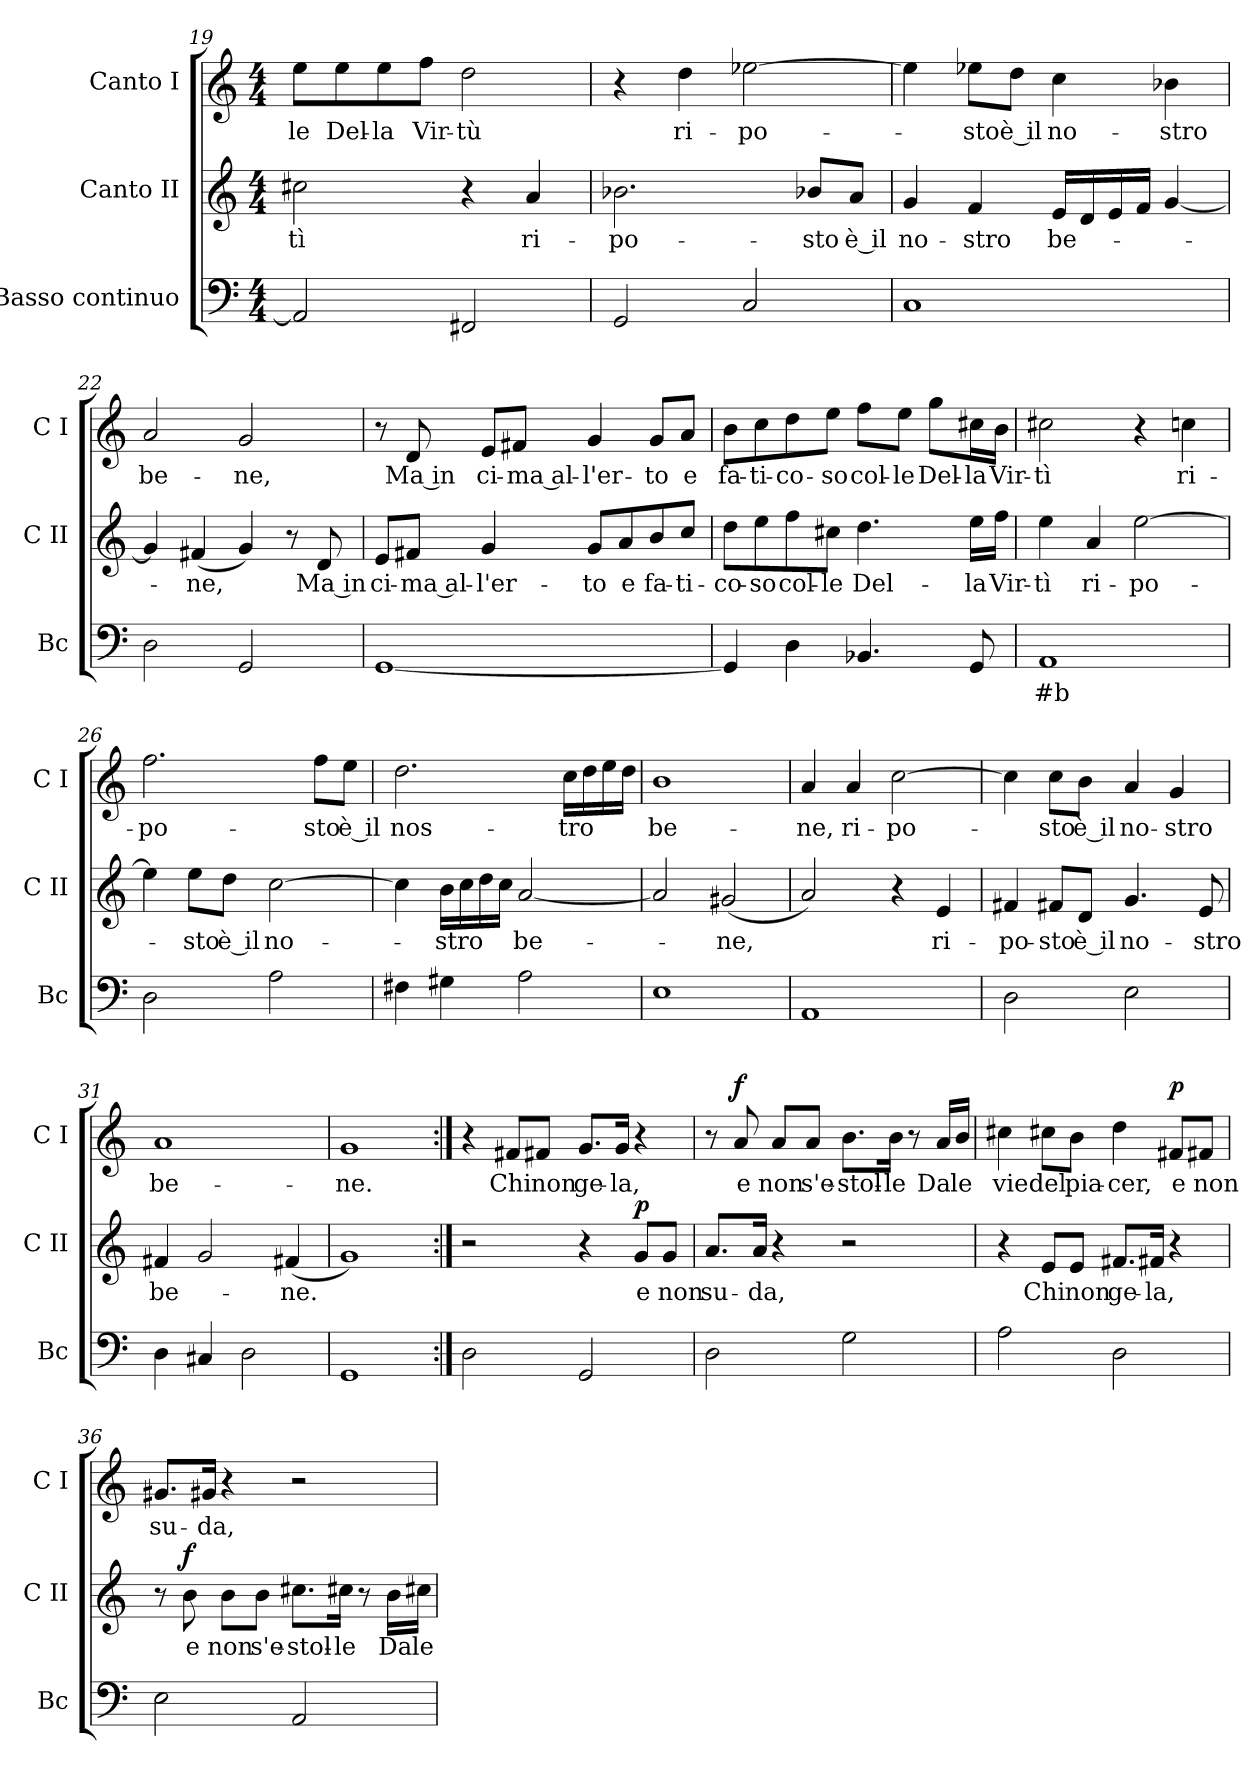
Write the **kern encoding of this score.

**kern	**text	**kern	**text	**dynam	**kern	**text	**dynam
*part3	*part3	*part2	*part2	*part2	*part1	*part1	*part1
*staff3	*staff3	*staff2	*staff2	*staff2	*staff1	*staff1	*staff1
*I"Basso continuo	*	*I"Canto II	*	*	*I"Canto I	*	*
*I'Bc	*	*I'C II	*	*	*I'C I	*	*
*clefF4	*	*clefG2	*	*	*clefG2	*	*
*k[]	*	*k[]	*	*	*k[]	*	*
*C:	*	*C:	*	*	*C:	*	*
*M4/4	*	*M4/4	*	*	*M4/4	*	*
=19	=19	=19	=19	=19	=19	=19	=19
2AA]	.	2cc#X	-tì	.	8eeL	-le	.
.	.	.	.	.	8ee	Del-	.
.	.	.	.	.	8ee	-la	.
.	.	.	.	.	8ffJ	Vir-	.
2FF#X	.	4r	.	.	2dd	-tù	.
.	.	4a	ri-	.	.	.	.
=20	=20	=20	=20	=20	=20	=20	=20
2GG	.	2.b-X	-po-	.	4r	.	.
.	.	.	.	.	4dd	ri-	.
2C	.	.	.	.	[2ee-X	-po-	.
.	.	8b-XL	-sto	.	.	.	.
.	.	8aJ	è il	.	.	.	.
=21	=21	=21	=21	=21	=21	=21	=21
1C	.	4g	no-	.	4ee-]	.	.
.	.	4f	-stro	.	8ee-XL	-sto	.
.	.	.	.	.	8ddJ	è il	.
.	.	16eLL	be-	.	4cc	no-	.
.	.	16d	.	.	.	.	.
.	.	16e	.	.	.	.	.
.	.	16fJJ	.	.	.	.	.
.	.	[4g	.	.	4b-X	-stro	.
=22	=22	=22	=22	=22	=22	=22	=22
2D	.	4g]	.	.	2a	be-	.
.	.	(4f#X	-ne,	.	.	.	.
2GG	.	4g)	.	.	2g	-ne,	.
.	.	8r	.	.	.	.	.
.	.	8d	Ma in	.	.	.	.
=23	=23	=23	=23	=23	=23	=23	=23
[1GG	.	8eL	ci-	.	8r	.	.
.	.	8f#XJ	-ma al-	.	8d	Ma in	.
.	.	4g	-l'er-	.	8eL	ci-	.
.	.	.	.	.	8f#XJ	-ma al-	.
.	.	8gL	-to	.	4g	-l'er-	.
.	.	8a	e	.	.	.	.
.	.	8b	fa-	.	8gL	-to	.
.	.	8ccJ	-ti-	.	8aJ	e	.
=24	=24	=24	=24	=24	=24	=24	=24
4GG]	.	8ddL	-co-	.	8bL	fa-	.
.	.	8ee	-so	.	8cc	-ti-	.
4D	.	8ff	col-	.	8dd	-co-	.
.	.	8cc#XJ	-le	.	8eeJ	-so	.
4.BB-X	.	4.dd	Del-	.	8ffL	col-	.
.	.	.	.	.	8eeJ	-le	.
.	.	.	.	.	8ggL	Del-	.
8GG	.	16eeLL	-la	.	16cc#XL	-la	.
.	.	16ffJJ	Vir-	.	16bJJ	Vir-	.
=25	=25	=25	=25	=25	=25	=25	=25
1AA	#b	4ee	-tì	.	2cc#X	-tì	.
.	.	4a	ri-	.	.	.	.
.	.	[2ee	-po-	.	4r	.	.
.	.	.	.	.	4ccn	ri-	.
=26	=26	=26	=26	=26	=26	=26	=26
2D	.	4ee]	.	.	2.ff	-po-	.
.	.	8eeL	-sto	.	.	.	.
.	.	8ddJ	è il	.	.	.	.
2A	.	[2cc	no-	.	.	.	.
.	.	.	.	.	8ffL	-sto	.
.	.	.	.	.	8eeJ	è il	.
=27	=27	=27	=27	=27	=27	=27	=27
4F#X	.	4cc]	.	.	2.dd	nos-	.
4G#X	.	16bLL	-stro	.	.	.	.
.	.	16cc	.	.	.	.	.
.	.	16dd	.	.	.	.	.
.	.	16ccJJ	.	.	.	.	.
2A	.	[2a	be-	.	.	.	.
.	.	.	.	.	16ccLL	-tro	.
.	.	.	.	.	16dd	.	.
.	.	.	.	.	16ee	.	.
.	.	.	.	.	16ddJJ	.	.
=28	=28	=28	=28	=28	=28	=28	=28
1E	.	2a]	.	.	1b	be-	.
.	.	(2g#X	-ne,	.	.	.	.
=29	=29	=29	=29	=29	=29	=29	=29
1AA	.	2a)	.	.	4a	-ne,	.
.	.	.	.	.	4a	ri-	.
.	.	4r	.	.	[2cc	-po-	.
.	.	4e	ri-	.	.	.	.
=30	=30	=30	=30	=30	=30	=30	=30
2D	.	4f#X	-po-	.	4cc]	.	.
.	.	8f#XL	-sto	.	8ccL	-sto	.
.	.	8dJ	è il	.	8bJ	è il	.
2E	.	4.g	no-	.	4a	no-	.
.	.	.	.	.	4g	-stro	.
.	.	8e	-stro	.	.	.	.
=31	=31	=31	=31	=31	=31	=31	=31
4D	.	4f#X	be-	.	1a	be-	.
4C#X	.	2g	.	.	.	.	.
2D	.	.	.	.	.	.	.
.	.	(4f#X	-ne.	.	.	.	.
=32	=32	=32	=32	=32	=32	=32	=32
1GG	.	1g)	.	.	1g	-ne.	.
=33:|!	=33:|!	=33:|!	=33:|!	=33:|!	=33:|!	=33:|!	=33:|!
2D	.	2r	.	.	4r	.	.
.	.	.	.	.	8f#XL	Chi	.
.	.	.	.	.	8f#XJ	non	.
2GG	.	4r	.	.	8.gL	ge-	.
.	.	.	.	.	16gJk	-la,	.
!	!	!	!	!LO:DY:a	!	!	!
.	.	8gL	e	p	4r	.	.
.	.	8gJ	non	.	.	.	.
=34	=34	=34	=34	=34	=34	=34	=34
2D	.	8.aL	su-	.	8r	.	.
!	!	!	!	!	!	!	!LO:DY:a
.	.	.	.	.	8a	e	f
.	.	16aJk	-da,	.	.	.	.
.	.	4r	.	.	8aL	non	.
.	.	.	.	.	8aJ	s'e-	.
2G	.	2r	.	.	8.bL	-stol-	.
.	.	.	.	.	16bJk	-le	.
.	.	.	.	.	8r	.	.
.	.	.	.	.	16aLL	Da	.
.	.	.	.	.	16bJJ	le	.
=35	=35	=35	=35	=35	=35	=35	=35
2A	.	4r	.	.	4cc#X	vie	.
.	.	8eL	Chi	.	8cc#XL	del	.
.	.	8eJ	non	.	8bJ	pia-	.
2D	.	8.f#XL	ge-	.	4dd	-cer,	.
.	.	16f#XJk	-la,	.	.	.	.
!	!	!	!	!	!	!	!LO:DY:a
.	.	4r	.	.	8f#XL	e	p
.	.	.	.	.	8f#XJ	non	.
=36	=36	=36	=36	=36	=36	=36	=36
2E	.	8r	.	.	8.g#XL	su-	.
!	!	!	!	!LO:DY:a	!	!	!
.	.	8b	e	f	.	.	.
.	.	.	.	.	16g#XJk	-da,	.
.	.	8bL	non	.	4r	.	.
.	.	8bJ	s'e-	.	.	.	.
2AA	.	8.cc#XL	-stol-	.	2r	.	.
.	.	16cc#XJk	-le	.	.	.	.
.	.	8r	.	.	.	.	.
.	.	16bLL	Da	.	.	.	.
.	.	16cc#XJJ	le	.	.	.	.
=	=	=	=	=	=	=	=
*-	*-	*-	*-	*-	*-	*-	*-
